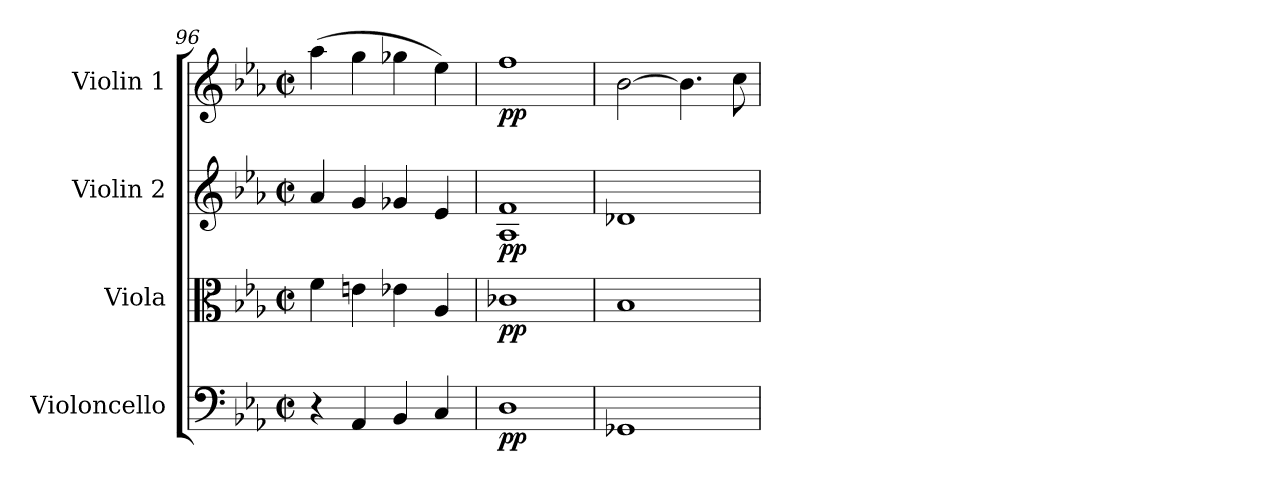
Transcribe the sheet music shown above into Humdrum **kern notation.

**kern	**dynam	**kern	**dynam	**kern	**dynam	**kern	**dynam
*part4	*part4	*part3	*part3	*part2	*part2	*part1	*part1
*staff4	*staff4	*staff3	*staff3	*staff2	*staff2	*staff1	*staff1
*I"Violoncello	*	*I"Viola	*	*I"Violin 2	*	*I"Violin 1	*
*I'Vc	*	*I'Vla	*	*I'Vln	*	*I'Vln	*
*clefF4	*	*clefC3	*	*clefG2	*	*clefG2	*
*k[b-e-a-]	*	*k[b-e-a-]	*	*k[b-e-a-]	*	*k[b-e-a-]	*
*M2/2	*	*M2/2	*	*M2/2	*	*M2/2	*
*met(c|)	*	*met(c|)	*	*met(c|)	*	*met(c|)	*
=96	=96	=96	=96	=96	=96	=96	=96
4r	.	4f\	.	4a-/	.	(4aa-\	.
4AA-/	.	4en\	.	4g/	.	4gg\	.
4BB-/	.	4e-X\	.	4g-X/	.	4gg-X\	.
4C/	.	4A-/	.	4e-/	.	4ee-\)	.
!!LO:LB:g=z
=97	=97	=97	=97	=97	=97	=97	=97
!	!LO:DY:b	!	!LO:DY:b	!	!LO:DY:b	!	!LO:DY:b
1D	pp	1c-X	pp	1A- 1f	pp	1ff	pp
=98	=98	=98	=98	=98	=98	=98	=98
1GG-X	.	1B-	.	1d-X	.	[2b-\	.
.	.	.	.	.	.	4.b-\]	.
.	.	.	.	.	.	8cc\	.
=	=	=	=	=	=	=	=
*-	*-	*-	*-	*-	*-	*-	*-
